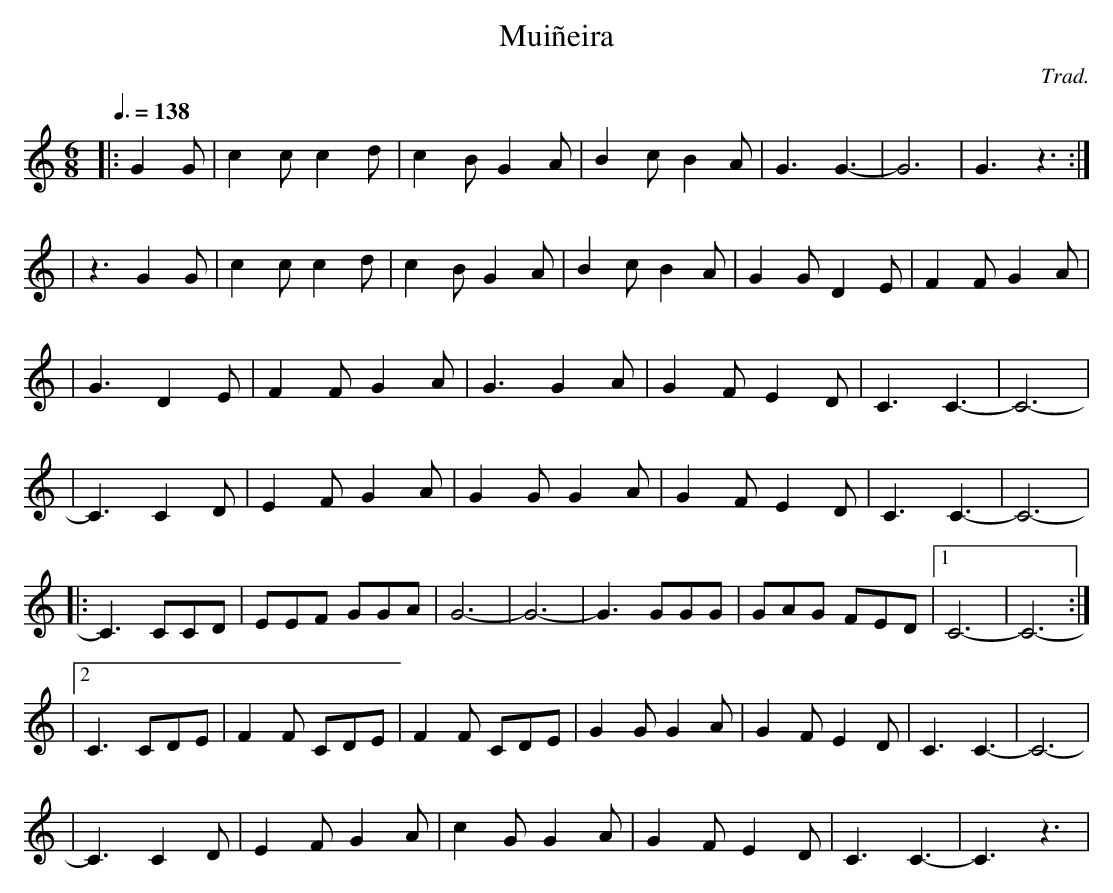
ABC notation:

X:1
T:Muiñeira
C:Trad.
M:6/8
L:1/8
Q:3/8=138
K:C
|: G2 G|c2 c c2 d|c2 B G2 A|B2 c B2 A|G3 G3-|G6|G3 z3 :|
| z3 G2 G|c2 c c2 d|c2 B G2 A|B2 c B2 A|G2 G D2 E|F2 F G2 A|
|G3 D2 E|F2 F G2 A|G3 G2 A|G2 F E2 D|C3 C3-|C6-|
|C3 C2 D|E2 F G2 A|G2 G G2 A|G2 F E2 D|C3 C3-|C6-|
|: C3 CCD|EEF GGA|G6-|G6-|G3 GGG|GAG FED|[1 C6-|C6- :|
|[2 C3 CDE|F2 F CDE|F2 F CDE|G2 G G2 A|G2 F E2 D|C3 C3-|C6-|
|C3 C2 D|E2 F G2 A|c2 G G2 A|G2 F E2 D|C3 C3-|C3 z3|
